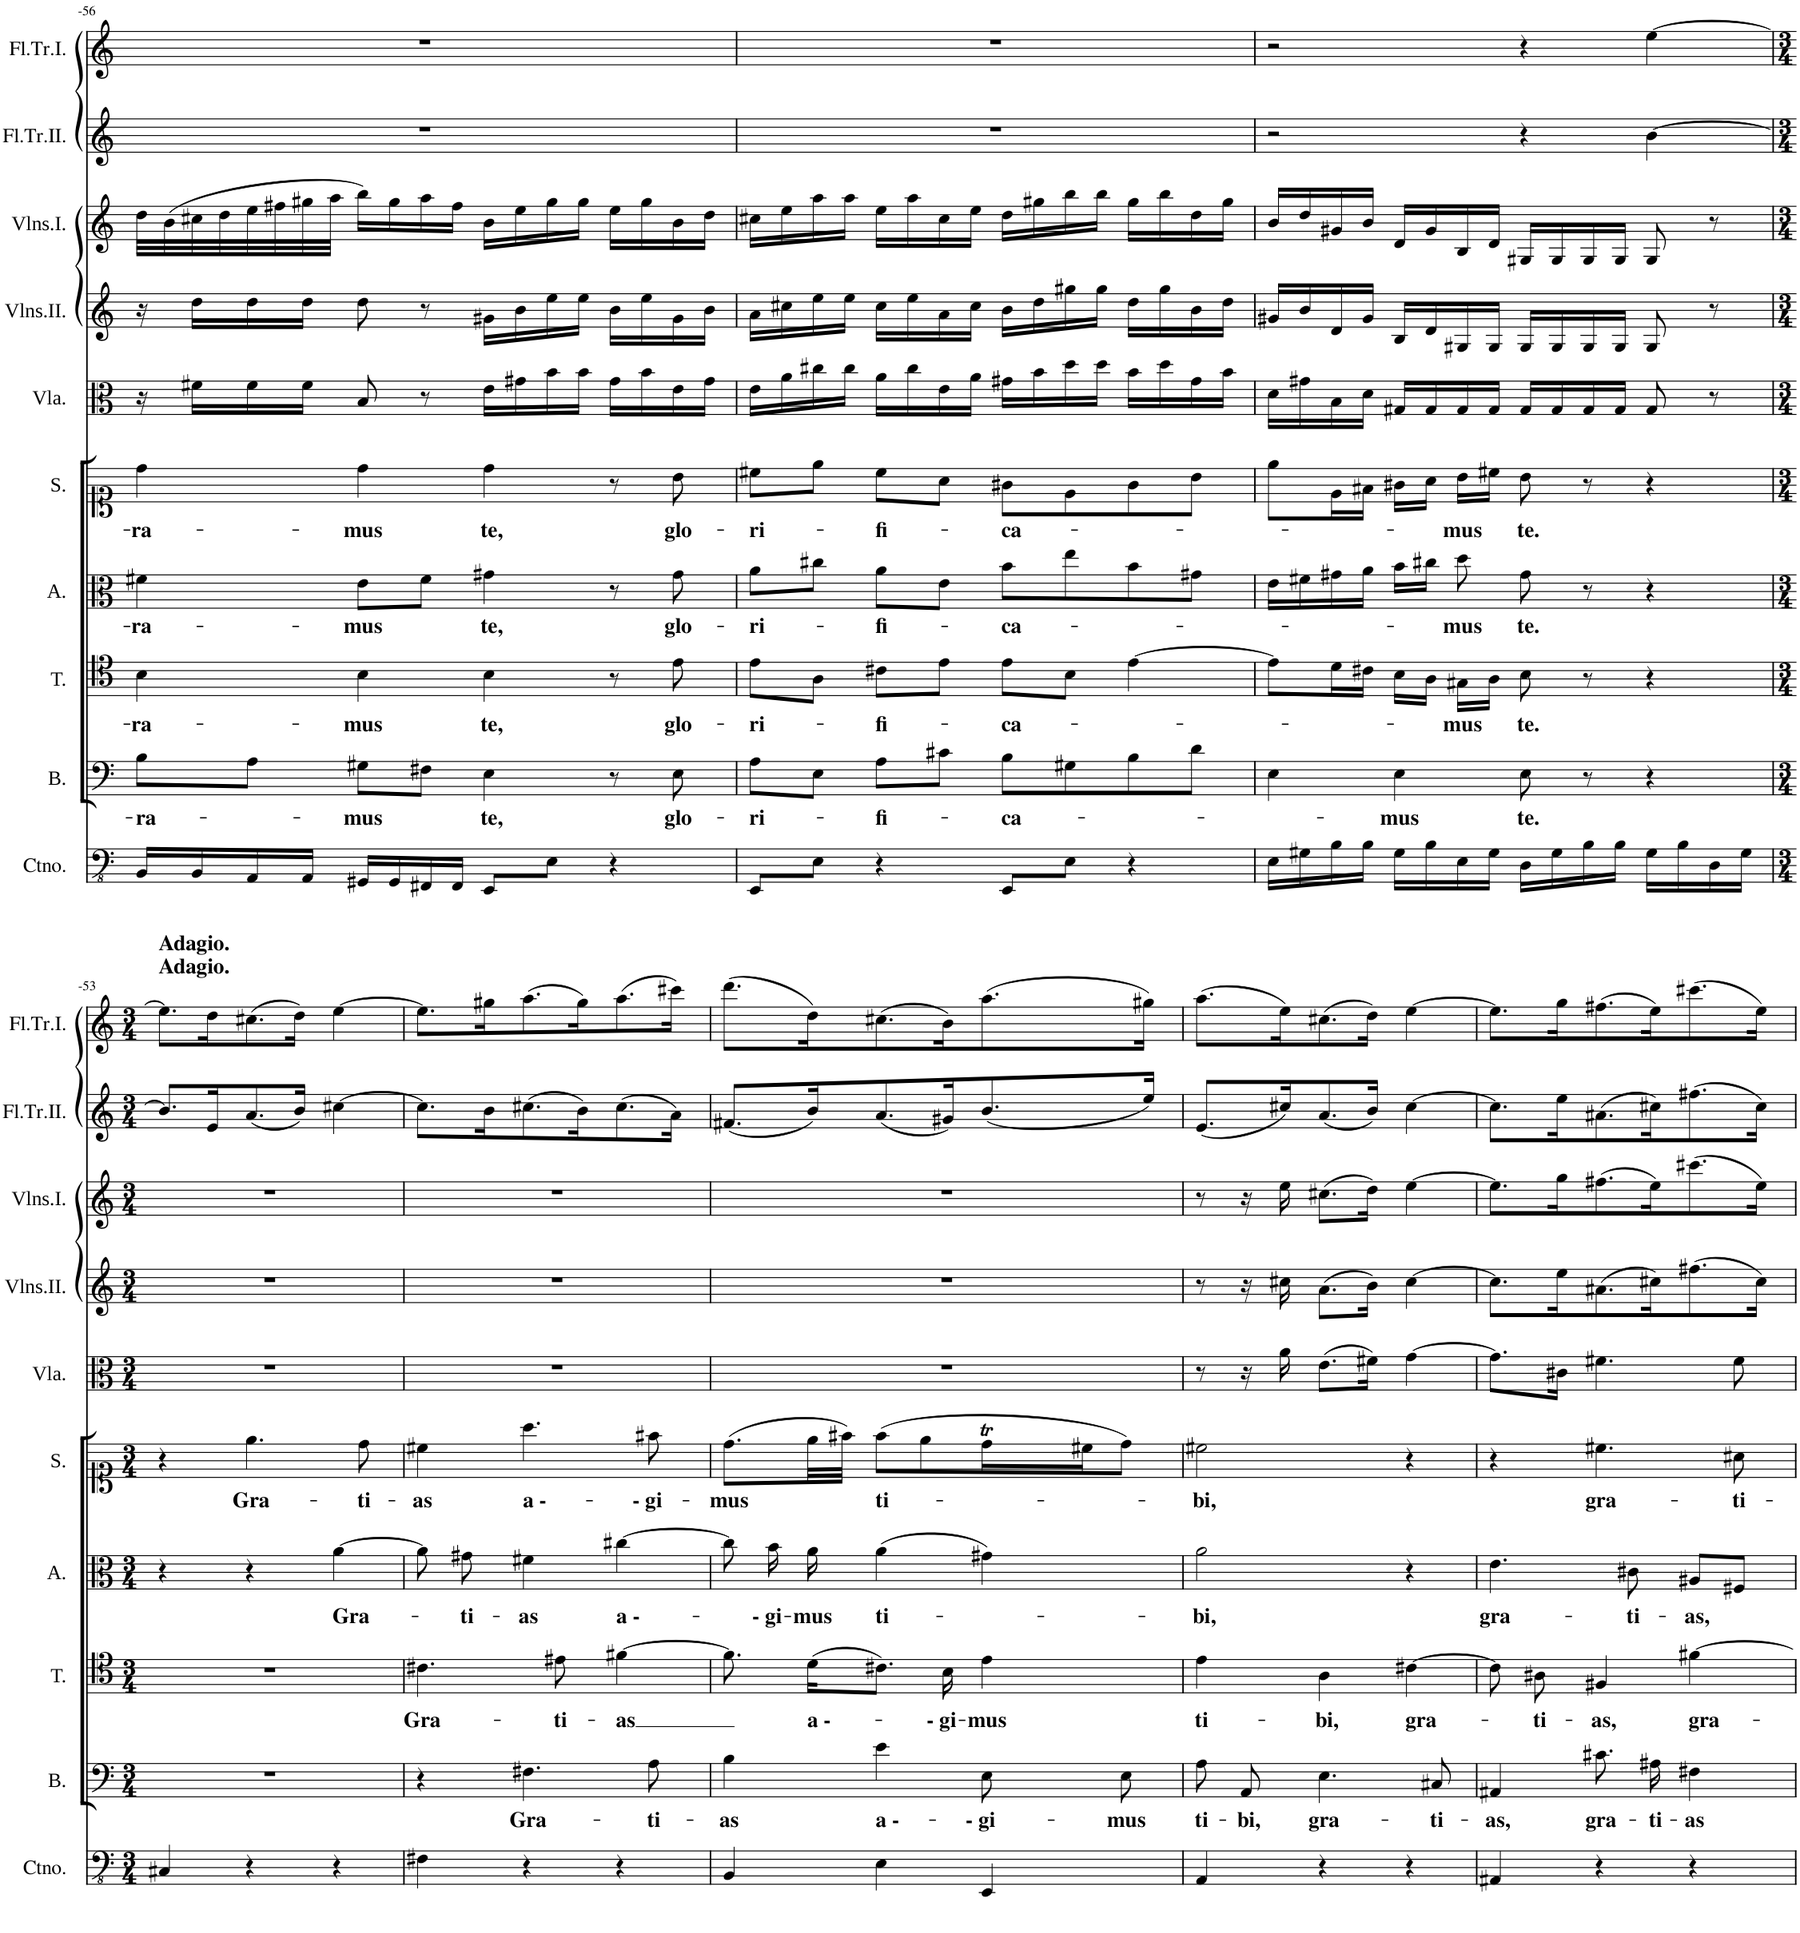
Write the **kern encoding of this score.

**kern	**kern	**text	**kern	**text	**kern	**text	**kern	**text	**kern	**kern	**kern	**kern	**kern
*part10	*part9	*part9	*part8	*part8	*part7	*part7	*part6	*part6	*part5	*part4	*part3	*part2	*part1
*staff10	*staff9	*staff9	*staff8	*staff8	*staff7	*staff7	*staff6	*staff6	*staff5	*staff4	*staff3	*staff2	*staff1
*I"Continuo.	*I"Basso.	*	*I"Tenore.	*	*I"Alto.	*	*I"Soprano.	*	*I"Viola	*I"Violino II.	*I"Violino I.	*I"Flauto Traverso II.	*I"Flauto Traverso I.
*I'Ctno.	*I'B.	*	*I'T.	*	*I'A.	*	*I'S.	*	*I'Vla.	*	*	*I'Fl.Tr.II.	*I'Fl.Tr.I.
!!LO:PB:g=z
*clefFv4	*clefF4	*	*clefC4	*	*clefC3	*	*clefC1	*	*clefC3	*clefG2	*clefG2	*clefG2	*clefG2
*k[]	*k[]	*	*k[]	*	*k[]	*	*k[]	*	*k[]	*k[]	*k[]	*k[]	*k[]
*M4/4	*M4/4	*	*M4/4	*	*M4/4	*	*M4/4	*	*M4/4	*M4/4	*M4/4	*M4/4	*M4/4
*met(c)	*met(c)	*	*met(c)	*	*met(c)	*	*met(c)	*	*met(c)	*met(c)	*met(c)	*met(c)	*met(c)
=56-	=56-	=56-	=56-	=56-	=56-	=56-	=56-	=56-	=56-	=56-	=56-	=56-	=56-
!	!	!LO:LY:b	!	!LO:LY:b	!	!LO:LY:b	!	!LO:LY:b	!	!	!	!	!
16BBB/LL	8B\L	-ra-	4B\	-ra-	4f#X\	-ra-	4dd\	-ra-	16r	16r	32dd\LLL	1r	1r
.	.	.	.	.	.	.	.	.	.	.	(32b\	.	.
16BBB/	.	.	.	.	.	.	.	.	16f#X\LL	16dd\LL	32cc#X\	.	.
.	.	.	.	.	.	.	.	.	.	.	32dd\	.	.
16AAA/	8A\J	.	.	.	.	.	.	.	16f#\	16dd\	32ee\	.	.
.	.	.	.	.	.	.	.	.	.	.	32ff#X\	.	.
16AAA/JJ	.	.	.	.	.	.	.	.	16f#\JJ	16dd\JJ	32gg#X\	.	.
.	.	.	.	.	.	.	.	.	.	.	32aa\JJJ	.	.
!	!	!LO:LY:b	!	!LO:LY:b	!	!LO:LY:b	!	!LO:LY:b	!	!	!	!	!
16GGG#X/LL	8G#X\L	-mus	4B\	-mus	8e\L	-mus	4dd\	-mus	8B/	8dd\	16bb\LL)	.	.
16GGG#/	.	.	.	.	.	.	.	.	.	.	16gg#\	.	.
16FFF#X/	8F#X\J	.	.	.	8f#\J	.	.	.	8r	8r	16aa\	.	.
16FFF#/JJ	.	.	.	.	.	.	.	.	.	.	16ff#\JJ	.	.
!	!	!LO:LY:b	!	!LO:LY:b	!	!LO:LY:b	!	!LO:LY:b	!	!	!	!	!
8EEE/L	4E\	te,	4B\	te,	4g#X\	te,	4dd\	te,	16e\LL	16g#X\LL	16b\LL	.	.
.	.	.	.	.	.	.	.	.	16g#X\	16b\	16ee\	.	.
8EE\J	.	.	.	.	.	.	.	.	16b\	16ee\	16gg#\	.	.
.	.	.	.	.	.	.	.	.	16b\JJ	16ee\JJ	16gg#\JJ	.	.
4r	8r	.	8r	.	8r	.	8r	.	16g#\LL	16b\LL	16ee\LL	.	.
.	.	.	.	.	.	.	.	.	16b\	16ee\	16gg#\	.	.
!	!	!LO:LY:b	!	!LO:LY:b	!	!LO:LY:b	!	!LO:LY:b	!	!	!	!	!
.	8E\	glo-	8e\	glo-	8g#\	glo-	8b\	glo-	16e\	16g#\	16b\	.	.
.	.	.	.	.	.	.	.	.	16g#\JJ	16b\JJ	16dd\JJ	.	.
=55-	=55-	=55-	=55-	=55-	=55-	=55-	=55-	=55-	=55-	=55-	=55-	=55-	=55-
!	!	!LO:LY:b	!	!LO:LY:b	!	!LO:LY:b	!	!LO:LY:b	!	!	!	!	!
8EEE/L	8A\L	-ri-	8e\L	-ri-	8a\L	-ri-	8cc#X\L	-ri-	16e\LL	16a\LL	16cc#X\LL	1r	1r
.	.	.	.	.	.	.	.	.	16a\	16cc#X\	16ee\	.	.
8EE\J	8E\J	.	8A\J	.	8cc#X\J	.	8ee\J	.	16cc#X\	16ee\	16aa\	.	.
.	.	.	.	.	.	.	.	.	16cc#\JJ	16ee\JJ	16aa\JJ	.	.
!	!	!LO:LY:b	!	!LO:LY:b	!	!LO:LY:b	!	!LO:LY:b	!	!	!	!	!
4r	8A\L	-fi-	8c#X\L	-fi-	8a\L	-fi-	8cc#\L	-fi-	16a\LL	16cc#\LL	16ee\LL	.	.
.	.	.	.	.	.	.	.	.	16cc#\	16ee\	16aa\	.	.
.	8c#X\J	.	8e\J	.	8e\J	.	8a\J	.	16e\	16a\	16cc#\	.	.
.	.	.	.	.	.	.	.	.	16a\JJ	16cc#\JJ	16ee\JJ	.	.
!	!	!LO:LY:b	!	!LO:LY:b	!	!LO:LY:b	!	!LO:LY:b	!	!	!	!	!
8EEE/L	8B\L	-ca-	8e\L	-ca-	8b\L	-ca-	8g#X\L	-ca-	16g#X\LL	16b\LL	16dd\LL	.	.
.	.	.	.	.	.	.	.	.	16b\	16dd\	16gg#X\	.	.
8EE\J	8G#X\	.	8B\J	.	8ee\	.	8e\	.	16dd\	16gg#X\	16bb\	.	.
.	.	.	.	.	.	.	.	.	16dd\JJ	16gg#\JJ	16bb\JJ	.	.
4r	8B\	.	[4e\	.	8b\	.	8g#\	.	16b\LL	16dd\LL	16gg#\LL	.	.
.	.	.	.	.	.	.	.	.	16dd\	16gg#\	16bb\	.	.
.	8d\J	.	.	.	8g#X\J	.	8b\J	.	16g#\	16b\	16dd\	.	.
.	.	.	.	.	.	.	.	.	16b\JJ	16dd\JJ	16gg#\JJ	.	.
=54-	=54-	=54-	=54-	=54-	=54-	=54-	=54-	=54-	=54-	=54-	=54-	=54-	=54-
16EE\LL	4E\	.	8e\L]	.	16e\LL	.	8ee\L	.	16d\LL	16g#X/LL	16b/LL	2r	2r
16GG#X\	.	.	.	.	16f#X\	.	.	.	16g#X\	16b/	16dd/	.	.
16BB\	.	.	16d\L	.	16g#X\	.	16e\L	.	16B\	16d/	16g#X/	.	.
16BB\JJ	.	.	16c#X\JJ	.	16a\JJ	.	16f#X\JJ	.	16d\JJ	16g#/JJ	16b/JJ	.	.
!	!	!LO:LY:b	!	!	!	!	!	!	!	!	!	!	!
16GG#\LL	4E\	-mus	16B\LL	.	16b\LL	.	16g#X\LL	.	16G#X/LL	16B/LL	16d/LL	.	.
16BB\	.	.	16A\JJ	.	16cc#X\JJ	.	16a\JJ	.	16G#/	16d/	16g#/	.	.
!	!	!	!	!LO:LY:b	!	!LO:LY:b	!	!LO:LY:b	!	!	!	!	!
16EE\	.	.	16G#X\LL	-mus	8dd\	-mus	16b\LL	-mus	16G#/	16G#X/	16B/	.	.
16GG#\JJ	.	.	16A\JJ	.	.	.	16cc#X\JJ	.	16G#/JJ	16G#/JJ	16d/JJ	.	.
!	!	!LO:LY:b	!	!LO:LY:b	!	!LO:LY:b	!	!LO:LY:b	!	!	!	!	!
16DD\LL	8E\	te.	8B\	te.	8g#\	te.	8b\	te.	16G#/LL	16G#/LL	16G#X/LL	4r	4r
16GG#\	.	.	.	.	.	.	.	.	16G#/	16G#/	16G#/	.	.
16BB\	8r	.	8r	.	8r	.	8r	.	16G#/	16G#/	16G#/	.	.
16BB\JJ	.	.	.	.	.	.	.	.	16G#/JJ	16G#/JJ	16G#/JJ	.	.
16GG#\LL	4r	.	4r	.	4r	.	4r	.	8G#/	8G#/	8G#/	[4b\	[4ee\
16BB\	.	.	.	.	.	.	.	.	.	.	.	.	.
16DD\	.	.	.	.	.	.	.	.	8r	8r	8r	.	.
16GG#\JJ	.	.	.	.	.	.	.	.	.	.	.	.	.
!!LO:LB:g=z
=53-	=53-	=53-	=53-	=53-	=53-	=53-	=53-	=53-	=53-	=53-	=53-	=53-	=53-
*M3/4	*M3/4	*	*M3/4	*	*M3/4	*	*M3/4	*	*M3/4	*M3/4	*M3/4	*M3/4	*M3/4
!	!	!	!	!	!	!	!	!	!	!	!	!	!LO:TX:a:B:t=Adagio.
!	!	!	!	!	!	!	!	!	!	!	!	!	!LO:TX:a:B:t=Adagio.
4CC#X/	2.r	.	2.r	.	4r	.	4r	.	2.r	2.r	2.r	8.b/L]	8.ee\L]
.	.	.	.	.	.	.	.	.	.	.	.	16e/K	16dd\K
!	!	!	!	!	!	!	!	!LO:LY:b	!	!	!	!	!
4r	.	.	.	.	4r	.	4.ee\	Gra-	.	.	.	(8.a/	(8.cc#X\
.	.	.	.	.	.	.	.	.	.	.	.	16b/Jk)	16dd\Jk)
!	!	!	!	!	!	!LO:LY:b	!	!	!	!	!	!	!
4r	.	.	.	.	[4a\	Gra-	.	.	.	.	.	[4cc#X\	[4ee\
!	!	!	!	!	!	!	!	!LO:LY:b	!	!	!	!	!
.	.	.	.	.	.	.	8dd\	-ti-	.	.	.	.	.
=52-	=52-	=52-	=52-	=52-	=52-	=52-	=52-	=52-	=52-	=52-	=52-	=52-	=52-
!	!	!	!	!LO:LY:b	!	!	!	!LO:LY:b	!	!	!	!	!
4FF#X\	4r	.	4.c#X\	Gra-	8a\]	.	4cc#X\	-as	2.r	2.r	2.r	8.cc#\L]	8.ee\L]
!	!	!	!	!	!	!LO:LY:b	!	!	!	!	!	!	!
.	.	.	.	.	8g#X\	-ti-	.	.	.	.	.	.	.
.	.	.	.	.	.	.	.	.	.	.	.	16b\K	16gg#X\K
!	!	!LO:LY:b	!	!	!	!LO:LY:b	!	!LO:LY:b	!	!	!	!	!
4r	4.F#X\	Gra-	.	.	4f#X\	-as	4.aa\	a --	.	.	.	(8.cc#X\	(8.aa\
!	!	!	!	!LO:LY:b	!	!	!	!	!	!	!	!	!
.	.	.	8e#X\	-ti-	.	.	.	.	.	.	.	.	.
.	.	.	.	.	.	.	.	.	.	.	.	16b\K)	16gg#\K)
!	!	!	!	!LO:LY:b	!	!LO:LY:b	!	!	!	!	!	!	!
4r	.	.	[4f#X\	-as	[4cc#X\	a --	.	.	.	.	.	(8.cc#\	(8.aa\
!	!	!LO:LY:b	!	!	!	!	!	!LO:LY:b	!	!	!	!	!
.	8A\	-ti-	.	.	.	.	8ff#X\	-- gi-	.	.	.	.	.
.	.	.	.	.	.	.	.	.	.	.	.	16a\Jk)	16ccc#X\Jk)
=51-	=51-	=51-	=51-	=51-	=51-	=51-	=51-	=51-	=51-	=51-	=51-	=51-	=51-
!	!	!LO:LY:b	!	!	!	!	!	!LO:LY:b	!	!	!	!	!
*	*	*	*	*	*	*	*^	*	*	*	*	*	*
4BBB/	4B\	-as	8.f#\]	.	8cc#\]	.	(8.dd\L	64ryy	-mus	2.r	2.r	2.r	(8.f#X/L	(8.ddd\L
!	!	!	!	!	!	!LO:LY:b	!	!	!	!	!	!	!	!
*	*	*	*	*	*	*	*v	*v	*	*	*	*	*	*
.	.	.	.	.	16b\	-- gi-	.	.	.	.	.	.	.
!	!	!	!	!LO:LY:b	!	!LO:LY:b	!	!	!	!	!	!	!
.	.	.	(16d\KL	a --	16a\	-mus	32ee\LL	.	.	.	.	16b/K)	16dd\K)
.	.	.	.	.	.	.	32ff#X\JJJ)	.	.	.	.	.	.
!	!	!LO:LY:b	!	!	!	!LO:LY:b	!	!LO:LY:b	!	!	!	!	!
4EE\	4e\	a --	8.c#X\J)	.	(4a\	ti-	(8ff#\L	ti-	.	.	.	(8.a/	(8.cc#X\
.	.	.	.	.	.	.	8ee\	.	.	.	.	.	.
!	!	!	!	!LO:LY:b	!	!	!	!	!	!	!	!	!
.	.	.	16B\	-- gi-	.	.	.	.	.	.	.	16g#X/K)	16b\K)
!	!	!LO:LY:b	!	!LO:LY:b	!	!	!	!	!	!	!	!	!
4EEE/	8E\	-- gi-	4e\	-mus	4g#X\)	.	16ddT\L	.	.	.	.	(8.b/	(8.aa\
*	*	*	*	*	*	*	*^	*	*	*	*	*	*
.	.	.	.	.	.	.	.	64ee!LLLL	.	.	.	.	.	.
.	.	.	.	.	.	.	.	64dd!	.	.	.	.	.	.
.	.	.	.	.	.	.	.	64ee!JJJJ	.	.	.	.	.	.
.	.	.	.	.	.	.	16cc#X\J	8.ryy	.	.	.	.	.	.
!	!	!LO:LY:b	!	!	!	!	!	!	!	!	!	!	!	!
.	8E\	-mus	.	.	.	.	8dd\J)	.	.	.	.	.	.	.
.	.	.	.	.	.	.	.	.	.	.	.	.	16ee/Jk)	16gg#X\Jk)
*	*	*	*	*	*	*	*v	*v	*	*	*	*	*	*
=50-	=50-	=50-	=50-	=50-	=50-	=50-	=50-	=50-	=50-	=50-	=50-	=50-	=50-
!	!	!LO:LY:b	!	!LO:LY:b	!	!LO:LY:b	!	!LO:LY:b	!	!	!	!	!
4AAA/	8A\	ti-	4e\	ti-	2a\	-bi,	2cc#X\	-bi,	8r	8r	8r	(8.e/L	(8.aa\L
!	!	!LO:LY:b	!	!	!	!	!	!	!	!	!	!	!
.	8AA/	-bi,	.	.	.	.	.	.	16r	16r	16r	.	.
.	.	.	.	.	.	.	.	.	16a\	16cc#X\	16ee\	16cc#X/K)	16ee\K)
!	!	!LO:LY:b	!	!LO:LY:b	!	!	!	!	!	!	!	!	!
4r	4.E\	gra-	4A\	-bi,	.	.	.	.	(8.e\L	(8.a\L	(8.cc#X\L	(8.a/	(8.cc#X\
.	.	.	.	.	.	.	.	.	16f#X\Jk)	16b\Jk)	16dd\Jk)	16b/Jk)	16dd\Jk)
!	!	!	!	!LO:LY:b	!	!	!	!	!	!	!	!	!
4r	.	.	[4c#X\	gra-	4r	.	4r	.	[4g\	[4cc#\	[4ee\	[4cc#\	[4ee\
!	!	!LO:LY:b	!	!	!	!	!	!	!	!	!	!	!
.	8C#X/	-ti-	.	.	.	.	.	.	.	.	.	.	.
=49-	=49-	=49-	=49-	=49-	=49-	=49-	=49-	=49-	=49-	=49-	=49-	=49-	=49-
!	!	!LO:LY:b	!	!	!	!LO:LY:b	!	!	!	!	!	!	!
4AAA#X/	4AA#X/	-as,	8c#\]	.	4.e\	gra-	4r	.	8.g\L]	8.cc#\L]	8.ee\L]	8.cc#\L]	8.ee\L]
!	!	!	!	!LO:LY:b	!	!	!	!	!	!	!	!	!
.	.	.	8A#X\	-ti-	.	.	.	.	.	.	.	.	.
.	.	.	.	.	.	.	.	.	16c#X\Jk	16ee\K	16gg\K	16ee\K	16gg\K
!	!	!LO:LY:b	!	!LO:LY:b	!	!	!	!LO:LY:b	!	!	!	!	!
4r	8.c#X\	gra-	4F#X/	-as,	.	.	4.cc#X\	gra-	4.f#X\	(8.a#X\	(8.ff#X\	(8.a#X\	(8.ff#X\
!	!	!	!	!	!	!LO:LY:b	!	!	!	!	!	!	!
.	.	.	.	.	8c#X\	-ti-	.	.	.	.	.	.	.
!	!	!LO:LY:b	!	!	!	!	!	!	!	!	!	!	!
.	16A#X\	-ti-	.	.	.	.	.	.	.	16cc#X\K)	16ee\K)	16cc#X\K)	16ee\K)
!	!	!LO:LY:b	!	!LO:LY:b	!	!LO:LY:b	!	!	!	!	!	!	!
4r	4F#X\	-as	[4f#X\	gra-	8A#X/L	-as,	.	.	.	(8.ff#X\	(8.ccc#X\	(8.ff#X\	(8.ccc#X\
!	!	!	!	!	!	!	!	!LO:LY:b	!	!	!	!	!
.	.	.	.	.	8F#X/J	.	8a#X\	-ti-	8f#\	.	.	.	.
.	.	.	.	.	.	.	.	.	.	16cc#\Jk)	16ee\Jk)	16cc#\Jk)	16ee\Jk)
=	=	=	=	=	=	=	=	=	=	=	=	=	=
*-	*-	*-	*-	*-	*-	*-	*-	*-	*-	*-	*-	*-	*-
